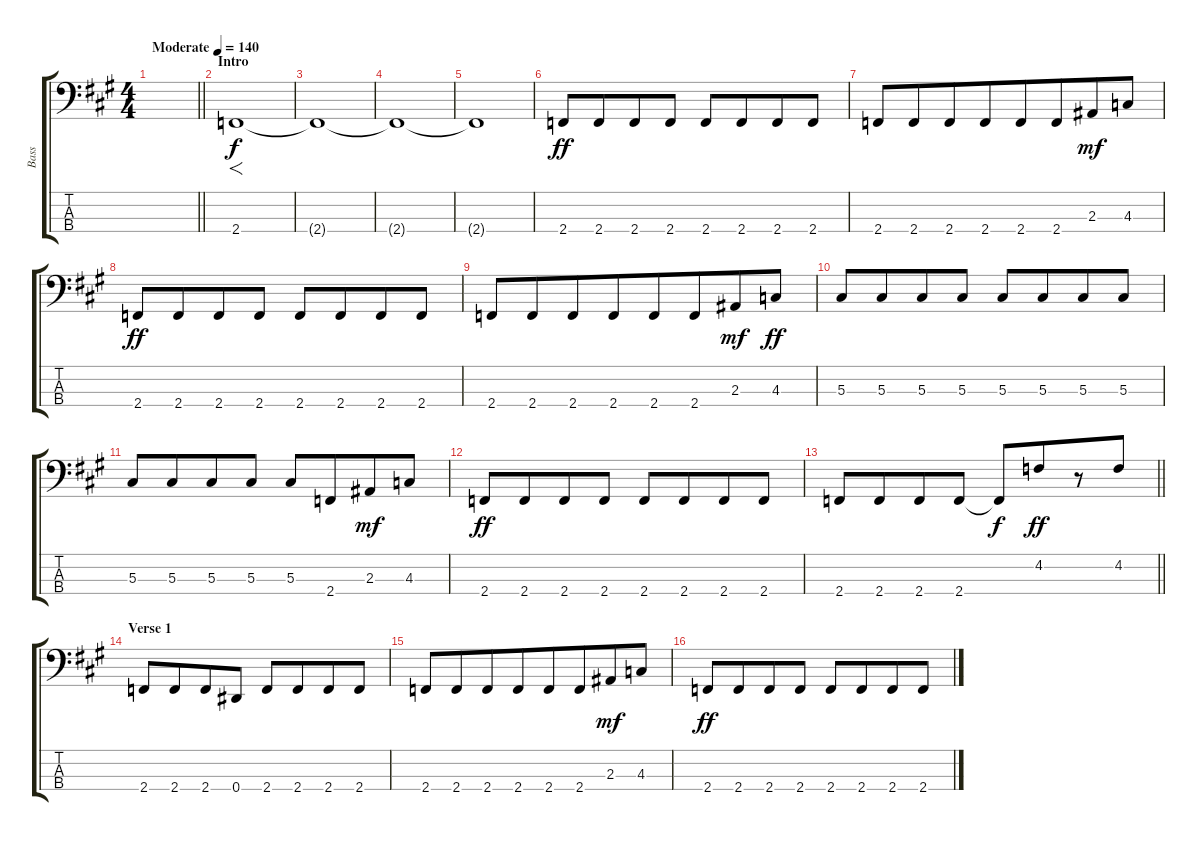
\track ("Bass" "Bass") {instrument electricbasspick}
\staff {score tabs}
\tuning (Gb2 Db2 Ab1 Eb1) {hide}
\ts (4 4)
\tempo (140 "Moderate")
\clef f4
\barLineRight lightlight
\ks a
|
\section ("" "Intro")
2.4.1{f} |
2.4{t}.1 |
2.4{t}.1 |
2.4{t}.1 |
2.4.8{dy ff} 2.4.8{beam merge} 2.4.8 2.4.8 2.4.8{beam merge} 2.4.8{beam merge} 2.4.8 2.4.8 |
2.4.8 2.4.8{beam merge} 2.4.8{beam merge} 2.4.8{beam merge} 2.4.8 2.4.8{beam merge} 2.3.8{dy mf beam merge} 4.3.8 |
2.4.8{dy ff} 2.4.8{beam merge} 2.4.8 2.4.8 2.4.8{beam merge} 2.4.8{beam merge} 2.4.8 2.4.8 |
2.4.8 2.4.8{beam merge} 2.4.8{beam merge} 2.4.8{beam merge} 2.4.8 2.4.8{beam merge} 2.3.8{dy mf beam merge} 4.3.8{dy ff} |
5.3.8 5.3.8{beam merge} 5.3.8 5.3.8 5.3.8{beam merge} 5.3.8{beam merge} 5.3.8 5.3.8 |
5.3.8 5.3.8{beam merge} 5.3.8 5.3.8 5.3.8{beam merge} 2.4.8{beam merge} 2.3.8{dy mf} 4.3.8 |
2.4.8{dy ff} 2.4.8{beam merge} 2.4.8 2.4.8 2.4.8{beam merge} 2.4.8{beam merge} 2.4.8 2.4.8 |
\barLineRight lightlight
2.4.8 2.4.8{beam merge} 2.4.8 2.4.8 2.4{t}.8{dy f beam merge} 4.2.8{dy ff beam merge} r.8 4.2.8 |
\section ("" "Verse 1")
2.4.8 2.4.8{beam merge} 2.4.8 0.4.8 2.4.8{beam merge} 2.4.8{beam merge} 2.4.8 2.4.8 |
2.4.8 2.4.8{beam merge} 2.4.8{beam merge} 2.4.8{beam merge} 2.4.8 2.4.8{beam merge} 2.3.8{dy mf beam merge} 4.3.8 |
2.4.8{dy ff} 2.4.8{beam merge} 2.4.8 2.4.8 2.4.8{beam merge} 2.4.8{beam merge} 2.4.8 2.4.8
